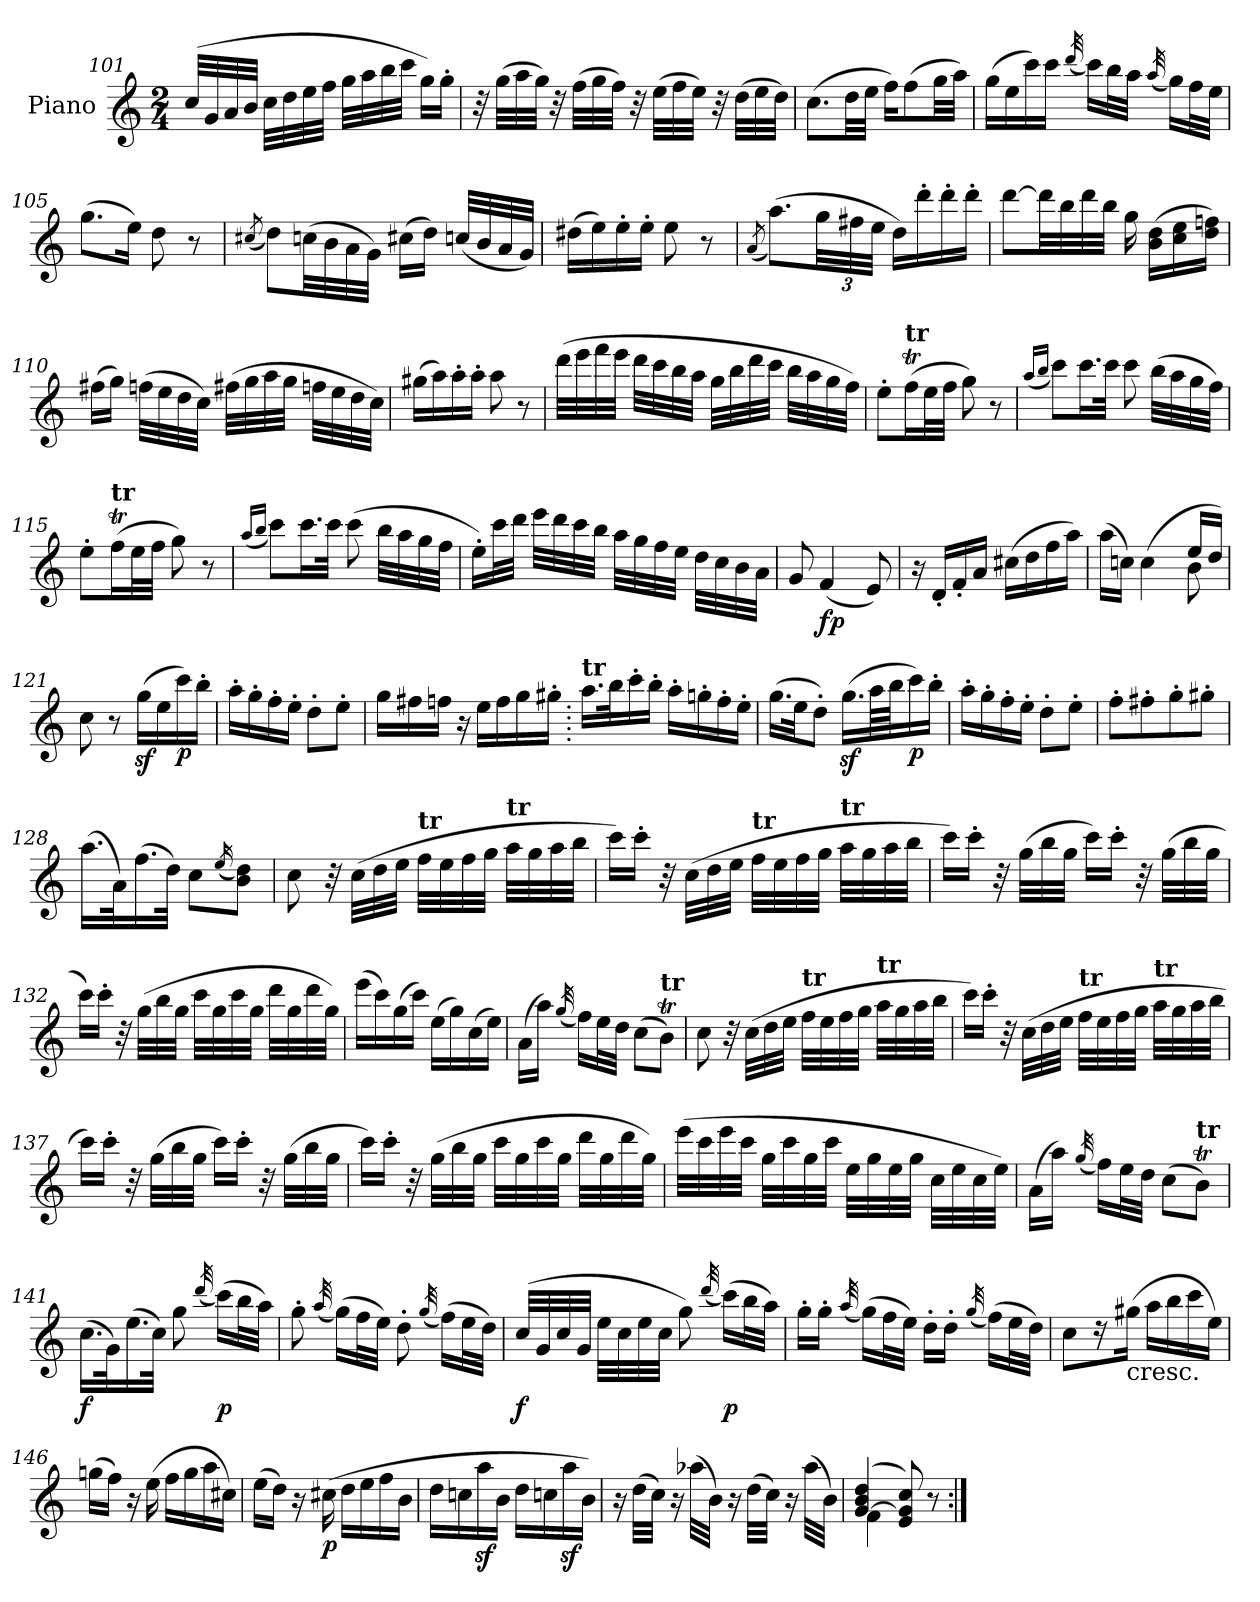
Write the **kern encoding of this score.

**kern	**dynam
*part1	*part1
*staff1	*staff1
*I"Piano	*
*I'Pno.	*
*clefG2	*
*k[]	*
*M2/4	*
=101	=101
(>32cc/LLL	.
32g/	.
32a/	.
32b/JJJ	.
32cc\LLL	.
32dd\	.
32ee\	.
32ff\JJJ	.
32gg\LLL	.
32aa\	.
32bb\	.
32ccc\JJJ	.
16gg\LL)	.
16gg'\JJ	.
!!LO:PB:g=z
=102	=102
32r	.
(>32gg\LLL	.
32aa\	.
32gg\JJJ)	.
32r	.
(>32ff\LLL	.
32gg\	.
32ff\JJJ)	.
32r	.
(>32ee\LLL	.
32ff\	.
32ee\JJJ)	.
32r	.
(>32dd\LLL	.
32ee\	.
32dd\JJJ)	.
=103	=103
(>8.cc\L	.
32dd\LL	.
32ee\JJJ	.
16ff\KL)	.
(>8ff\	.
32gg\LL	.
32aa\JJJ)	.
=104	=104
(>16gg\LL	.
16ee\	.
16ccc\)	.
16ccc\JJ	.
(<32qddd/	.
16ccc\LL)	.
32bb\L	.
32aa\JJJ	.
(<32qaa/	.
16gg\LL)	.
32ff\L	.
32ee\JJJ	.
=105	=105
(>8.gg\L	.
16ee\Jk)	.
8dd\	.
8r	.
!!LO:LB:g=z
=106	=106
(<8qcc#X/	.
8dd\L)	.
(>32ccn\LL	.
32b\	.
32a\	.
32g\JJJ)	.
(>16cc#X\LL	.
16dd\JJ)	.
(<32ccn/LLL	.
32b/	.
32a/	.
32g/JJJ)	.
=107	=107
(>16dd#X\LL	.
16ee\)	.
16ee'\	.
16ee'\JJ	.
8ee\	.
8r	.
=108	=108
(>8qa/	.
(>8.aa\L)	.
*Xbrackettup	*
48gg\LL	.
48ff#X\	.
48ee\JJJ	.
16dd\LL)	.
16ddd'\	.
16ddd'\	.
16ddd'\JJ	.
=109	=109
[8ddd\L	.
32ddd\LL]	.
32bb\	.
32ddd\	.
32bb\JJJ	.
16gg\	.
(>16b\ 16dd\LL	.
16cc\ 16ee\	.
16dd\ 16ffn\JJ)	.
!!LO:LB:g=z
=110	=110
(>16ff#X\LL	.
16gg\JJ)	.
(>32ffn\LLL	.
32ee\	.
32dd\	.
32cc\JJJ)	.
(>32ff#X\LLL	.
32gg\	.
32aa\	.
32gg\JJJ	.
32ffn\LLL	.
32ee\	.
32dd\	.
32cc\JJJ)	.
=111	=111
(>16gg#X\LL	.
16aa\)	.
16aa'\	.
16aa'\JJ	.
8aa\	.
8r	.
=112	=112
(>32ddd\LLL	.
32eee\	.
32fff\	.
32eee\JJJ	.
32ddd\LLL	.
32ccc\	.
32bb\	.
32aa\JJJ	.
32gg\LLL	.
32bb\	.
32ddd\	.
32ccc\JJJ	.
32bb\LLL	.
32aa\	.
32gg\	.
32ff\JJJ)	.
=113	=113
8ee'\L	.
!LO:TX:a:B:t=tr	!
(>16ffT\L	.
32ee\L	.
32ff\JJJ	.
8gg\)	.
8r	.
!!LO:LB:g=z
=114	=114
(<16qaa/LL	.
16qbb/JJ	.
8ccc\L)	.
16.ccc\L	.
32ccc\JJk	.
8ccc\	.
(>32bb\LLL	.
32aa\	.
32gg\	.
32ff\JJJ)	.
=115	=115
8ee'\L	.
!LO:TX:a:B:t=tr	!
(>16ffT\L	.
32ee\L	.
32ff\JJJ	.
8gg\)	.
8r	.
=116	=116
(<16qaa/LL	.
16qbb/JJ	.
8ccc\L)	.
16.ccc\L	.
32ccc\JJk	.
(>8ccc\	.
32bb\LLL	.
32aa\	.
32gg\	.
32ff\JJJ	.
!!LO:LB:g=z
=117	=117
16ee'\LL)	.
32ccc\L	.
32ddd\JJJ	.
32eee\LLL	.
32ddd\	.
32ccc\	.
32bb\JJJ	.
32aa\LLL	.
32gg\	.
32ff\	.
32ee\JJJ	.
32dd\LLL	.
32cc\	.
32b\	.
32a\JJJ	.
=118	=118
8g/	.
!	!LO:DY:b
(<4f/	fp
8e/)	.
=119	=119
16r	.
16d'/LL	.
16f'/	.
16a/JJ	.
(>16cc#X\LL	.
16dd\	.
16ff\	.
16aa\JJ)	.
=120	=120
*^	*
(>16aa\LL	4.ryy	.
16ccn\JJ)	.	.
(>4cc\	.	.
8b\	16ee/LL	.
.	16dd/JJ)	.
*v	*v	*
=121	=121
8cc\	.
8r	.
(>16ggz<\LL	.
16ee\	.
!	!LO:DY:b
16ccc\)	p
16bb'\JJ	.
!!LO:LB:g=z
=122	=122
16aa'\LL	.
16gg'\	.
16ff'\	.
16ee'\JJ	.
8dd'\L	.
8ee'\J	.
=123	=123
16gg\LL	.
16ff#X\	.
16ffn\JJ	.
16r	.
16ee\LL	.
16ff\	.
16gg\	.
16gg#X'\JJ	.
=124.	=124.
!LO:TX:a:B:t=tr	!
16.aa\LL	.
32bb\K	.
16ccc'\	.
16bb'\JJ	.
16aa'\LL	.
16ggn'\	.
16ff'\	.
16ee'\JJ	.
=125	=125
(>16.gg\LL	.
32ee\JK	.
8dd'\J)	.
(>16.ggz<\LL	.
64aa\LL	.
64bb\JJ	.
!	!LO:DY:b
16ccc\)	p
16bb'\JJ	.
!!LO:LB:g=z
=126	=126
16aa'\LL	.
16gg'\	.
16ff'\	.
16ee'\JJ	.
8dd'\L	.
8ee'\J	.
!!LO:PB:g=z
=127	=127
8ff'\L	.
8ff#X'\	.
8gg'\	.
8gg#X'\J	.
=128	=128
(>16.aa\LL	.
32a\K)	.
(>16.ff\	.
32dd\JJk)	.
8cc\L	.
(<16qee/	.
8b\ 8dd\J)	.
=129	=129
8cc\	.
32r	.
(>32cc\LLL	.
32dd\	.
32ee\JJJ	.
!LO:TX:a:B:t=tr	!
32ff\LLL	.
32ee\	.
32ff\	.
32gg\JJJ	.
!LO:TX:a:B:t=tr	!
32aa\LLL	.
32gg\	.
32aa\	.
32bb\JJJ	.
=130	=130
16ccc\LL)	.
16ccc'\JJ	.
32r	.
(>32cc\LLL	.
32dd\	.
32ee\JJJ	.
!LO:TX:a:B:t=tr	!
32ff\LLL	.
32ee\	.
32ff\	.
32gg\JJJ	.
!LO:TX:a:B:t=tr	!
32aa\LLL	.
32gg\	.
32aa\	.
32bb\JJJ	.
!!LO:LB:g=z
=131	=131
16ccc\LL)	.
16ccc'\JJ	.
32r	.
(>32gg\LLL	.
32bb\	.
32gg\JJJ	.
16ccc\LL)	.
16ccc'\JJ	.
32r	.
(>32gg\LLL	.
32bb\	.
32gg\JJJ	.
=132	=132
16ccc\LL)	.
16ccc'\JJ	.
32r	.
(>32gg\LLL	.
32bb\	.
32gg\JJJ	.
32ccc\LLL	.
32gg\	.
32ccc\	.
32gg\JJJ	.
32ddd\LLL	.
32gg\	.
32ddd\	.
32gg\JJJ)	.
=133	=133
(>16eee\LL	.
16ccc\)	.
(>16gg\	.
16ccc\JJ)	.
(>16ee\LL	.
16gg\)	.
(>16cc\	.
16ee\JJ)	.
=134	=134
(>16a\LL	.
16aa\JJ)	.
(<32qgg/	.
16ff\LL)	.
32ee\L	.
32dd\JJJ	.
(>8cc\L	.
!LO:TX:a:B:t=tr	!
8bt\J)	.
!!LO:LB:g=z
=135	=135
8cc\	.
32r	.
(>32cc\LLL	.
32dd\	.
32ee\JJJ	.
!LO:TX:a:B:t=tr	!
32ff\LLL	.
32ee\	.
32ff\	.
32gg\JJJ	.
!LO:TX:a:B:t=tr	!
32aa\LLL	.
32gg\	.
32aa\	.
32bb\JJJ	.
=136	=136
16ccc\LL)	.
16ccc'\JJ	.
32r	.
(>32cc\LLL	.
32dd\	.
32ee\JJJ	.
!LO:TX:a:B:t=tr	!
32ff\LLL	.
32ee\	.
32ff\	.
32gg\JJJ	.
!LO:TX:a:B:t=tr	!
32aa\LLL	.
32gg\	.
32aa\	.
32bb\JJJ	.
=137	=137
16ccc\LL)	.
16ccc'\JJ	.
32r	.
(>32gg\LLL	.
32bb\	.
32gg\JJJ	.
16ccc\LL)	.
16ccc'\JJ	.
32r	.
(>32gg\LLL	.
32bb\	.
32gg\JJJ	.
!!LO:LB:g=z
=138	=138
16ccc\LL)	.
16ccc'\JJ	.
32r	.
(>32gg\LLL	.
32bb\	.
32gg\JJJ	.
32ccc\LLL	.
32gg\	.
32ccc\	.
32gg\JJJ	.
32ddd\LLL	.
32gg\	.
32ddd\	.
32gg\JJJ)	.
=139	=139
(>32eee\LLL	.
32ccc\	.
32eee\	.
32ccc\JJJ	.
32gg\LLL	.
32ccc\	.
32gg\	.
32ccc\JJJ	.
32ee\LLL	.
32gg\	.
32ee\	.
32gg\JJJ	.
32cc\LLL	.
32ee\	.
32cc\	.
32ee\JJJ)	.
=140	=140
(>16a\LL	.
16aa\JJ)	.
(<32qgg/	.
16ff\LL)	.
32ee\L	.
32dd\JJJ	.
(>8cc\L	.
!LO:TX:a:B:t=tr	!
8bt\J)	.
=141	=141
!	!LO:DY:b
(>16.cc\LL	f
32g\K)	.
(>16.ee\	.
32cc\JJk)	.
8gg\	.
(<32qddd/	.
!	!LO:DY:b
(>16ccc\LL)	p
32bb\L	.
32aa\JJJ)	.
!!LO:LB:g=z
=142	=142
8gg'\	.
(<32qaa/	.
(>16gg\LL)	.
32ff\L	.
32ee\JJJ)	.
8dd'\	.
(<32qgg/	.
(>16ff\LL)	.
32ee\L	.
32dd\JJJ)	.
=143	=143
!	!LO:DY:b
(>32cc/LLL	f
32g/	.
32cc/	.
32g/JJJ	.
32ee\LLL	.
32cc\	.
32ee\	.
32cc\JJJ	.
8gg\)	.
(<32qddd/	.
!	!LO:DY:b
(>16ccc\LL)	p
32bb\L	.
32aa\JJJ)	.
=144	=144
16gg'\LL	.
16gg'\JJ	.
(<32qaa/	.
(>16gg\LL)	.
32ff\L	.
32ee\JJJ)	.
16dd'\LL	.
16dd'\JJ	.
(<32qgg/	.
(>16ff\LL)	.
32ee\L	.
32dd\JJJ)	.
=145	=145
8cc\L	.
16rdd	.
!LO:TX:b:t=cresc.	!
(>16gg#X\Jk	.
16aa\LL	.
16bb\	.
16ccc\	.
16ee\JJ)	.
!!LO:LB:g=z
=146	=146
(>16ggn\LL	.
16ff\JJ)	.
16r	.
(>16ee\	.
16ff\LL	.
16gg\	.
16aa\	.
16cc#X\JJ)	.
=147	=147
(>16ee\LL	.
16dd\JJ)	.
16r	.
!	!LO:DY:b
(>16cc#X\	p
16dd\LL	.
16ee\	.
16ff\	.
16b\JJ	.
=148	=148
16dd\LL	.
16ccn\	.
16aaz<\	.
16b\JJ	.
16dd\LL	.
16ccn\	.
16aaz<\	.
16b\JJ)	.
=149	=149
16r	.
(>32dd\LLL	.
32cc\JJJ)	.
16r	.
(>32aa-X\LLL	.
32b\JJJ)	.
16r	.
(>32dd\LLL	.
32cc\JJJ)	.
16r	.
(>32aa-\LLL	.
32b\JJJ)	.
=150	=150
*^	*
(>[4g/ 4b/ 4dd/	4f\	.
8e/ 8g/] 8cc/)	4ryy	.
8r	.	.
*v	*v	*
=:|!	=:|!
*-	*-
